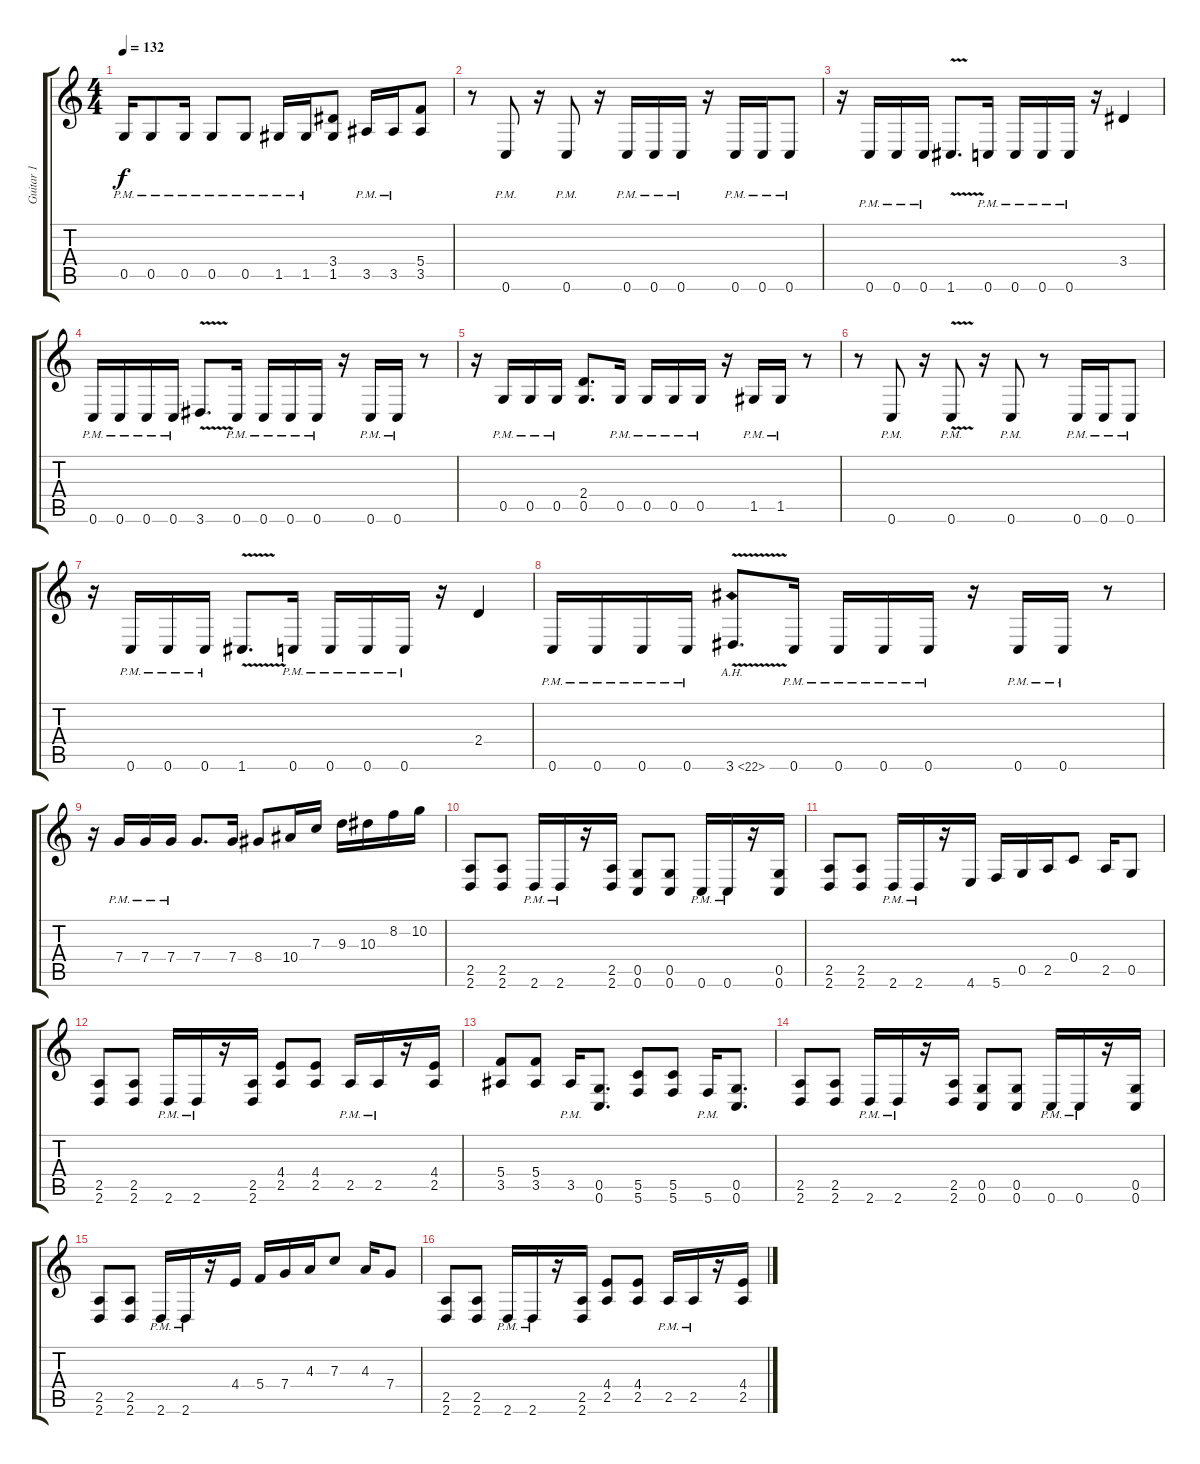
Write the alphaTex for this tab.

\track ("Guitar 1" "Guitar 1") {instrument distortionguitar}
\staff {score tabs}
\tuning (D4 A3 F3 C3 G2 C2) {hide}
\ts (4 4)
\tempo 132
\clef g2
\ks c
0.5{pm}.16{dy f} 0.5{pm}.8 0.5{pm}.16 0.5{pm}.8 0.5{pm}.8 1.5{pm}.16 1.5{pm}.16 (3.4 1.5).8 3.5{pm}.16 3.5{pm}.16 (5.4 3.5).8 |
r.8 0.6{pm}.8 r.16 0.6{pm}.8 r.16 0.6{pm}.16 0.6{pm}.16 0.6{pm}.16 r.16 0.6{pm}.16 0.6{pm}.16 0.6{pm}.8 |
r.16 0.6{pm}.16 0.6{pm}.16 0.6{pm}.16 1.6{v}.8{d} 0.6{pm}.16 0.6{pm}.16 0.6{pm}.16 0.6{pm}.16 r.16 3.4.4 |
0.6{pm}.16 0.6{pm}.16 0.6{pm}.16 0.6{pm}.16 3.6{v}.8{d} 0.6{pm}.16 0.6{pm}.16 0.6{pm}.16 0.6{pm}.16 r.16 0.6{pm}.16 0.6{pm}.16 r.8 |
r.16 0.5{pm}.16 0.5{pm}.16 0.5{pm}.16 (2.4 0.5).8{d} 0.5{pm}.16 0.5{pm}.16 0.5{pm}.16 0.5{pm}.16 r.16 1.5{pm}.16 1.5{pm}.16 r.8 |
r.8 0.6{pm}.8 r.16 0.6{v pm}.8 r.16 0.6{pm}.8 r.8 0.6{pm}.16 0.6{pm}.16 0.6{pm}.8 |
r.16 0.6{pm}.16 0.6{pm}.16 0.6{pm}.16 1.6{v}.8{d} 0.6{pm}.16 0.6{pm}.16 0.6{pm}.16 0.6{pm}.16 r.16 2.4.4 |
0.6{pm}.16 0.6{pm}.16 0.6{pm}.16 0.6{pm}.16 3.6{ah 19 v}.8{d} 0.6{pm}.16 0.6{pm}.16 0.6{pm}.16 0.6{pm}.16 r.16 0.6{pm}.16 0.6{pm}.16 r.8 |
r.16 7.4{pm}.16 7.4{pm}.16 7.4{pm}.16 7.4.8{d} 7.4.16 8.4.8 10.4.16 7.3.16 9.3.16 10.3.16 8.2.16 10.2.16 |
(2.5 2.6).8 (2.5 2.6).8 2.6{pm}.16 2.6{pm}.16 r.16 (2.5 2.6).16 (0.5 0.6).8 (0.5 0.6).8 0.6{pm}.16 0.6{pm}.16 r.16 (0.5 0.6).16 |
(2.5 2.6).8 (2.5 2.6).8 2.6{pm}.16 2.6{pm}.16 r.16 4.6.16 5.6.16 0.5.16 2.5.16 0.4.8 2.5.16 0.5.8 |
(2.5 2.6).8 (2.5 2.6).8 2.6{pm}.16 2.6{pm}.16 r.16 (2.5 2.6).16 (4.4 2.5).8 (4.4 2.5).8 2.5{pm}.16 2.5{pm}.16 r.16 (4.4 2.5).16 |
(5.4 3.5).8 (5.4 3.5).8 3.5{pm}.16 (0.5 0.6).8{d} (5.5 5.6).8 (5.5 5.6).8 5.6{pm}.16 (0.5 0.6).8{d} |
(2.5 2.6).8 (2.5 2.6).8 2.6{pm}.16 2.6{pm}.16 r.16 (2.5 2.6).16 (0.5 0.6).8 (0.5 0.6).8 0.6{pm}.16 0.6{pm}.16 r.16 (0.5 0.6).16 |
(2.5 2.6).8 (2.5 2.6).8 2.6{pm}.16 2.6{pm}.16 r.16 4.4.16 5.4.16 7.4.16 4.3.16 7.3.8 4.3.16 7.4.8 |
(2.5 2.6).8 (2.5 2.6).8 2.6{pm}.16 2.6{pm}.16 r.16 (2.5 2.6).16 (4.4 2.5).8 (4.4 2.5).8 2.5{pm}.16 2.5{pm}.16 r.16 (4.4 2.5).16
